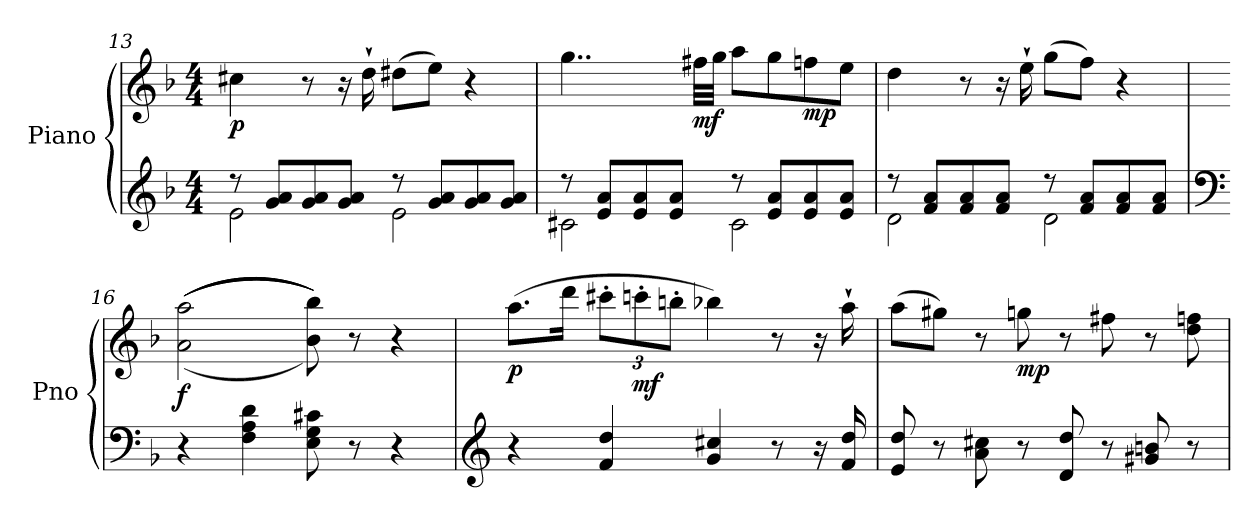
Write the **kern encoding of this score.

**kern	**kern	**dynam
*part1	*part1	*part1
*staff2	*staff1	*staff1/2
*I"Piano	*	*
*I'Pno	*	*
*clefG2	*clefG2	*
*k[b-]	*k[b-]	*
*M4/4	*M4/4	*
=13	=13	=13
*^	*	*
!	!	!	!LO:DY:b
8r	2e\	4cc#X\	p
8g/ 8a/L	.	.	.
8g/ 8a/	.	8r	.
8g/ 8a/J	.	16r	.
.	.	16dd`\	.
8r	2e\	(>8dd#X\L	.
8g/ 8a/L	.	8ee\J)	.
8g/ 8a/	.	4r	.
8g/ 8a/J	.	.	.
!!LO:LB:g=z
=14	=14	=14	=14
8r	2c#X\	4..gg\	.
8e/ 8a/L	.	.	.
8e/ 8a/	.	.	.
8e/ 8a/J	.	.	.
!	!	!	!LO:DY:b
.	.	32ff#X\LLL	mf
.	.	32gg\JJJ	.
8r	2c#\	8aa\L	.
8e/ 8a/L	.	8gg\	.
!	!	!	!LO:DY:b
8e/ 8a/	.	8ffn\	mp
8e/ 8a/J	.	8ee\J	.
=15	=15	=15	=15
8r	2d\	4dd\	.
8f/ 8a/L	.	.	.
8f/ 8a/	.	8r	.
8f/ 8a/J	.	16r	.
.	.	16ee`\	.
8r	2d\	(>8gg\L	.
8f/ 8a/L	.	8ff\J)	.
8f/ 8a/	.	4r	.
8f/ 8a/J	.	.	.
*v	*v	*	*
=16	=16	=16
*clefF4	*	*
!	!	!LO:DY:b
4r	(>(>(>(>(>2a\ 2aa\	f
4F\< 4A\< 4d\<	.	.
8E\ 8G\ 8c#X\	8b-\ 8bb-\)))))	.
8r	8r	.
4r	4r	.
=17	=17	=17
*clefG2	*	*
!	!	!LO:DY:b
4r	(>8.aa\L	p
.	16ddd\Jk	.
*	*Xbrackettup	*
4f/< 4dd/<	12ccc#X'\L	.
!	!	!LO:DY:b
.	12cccn'\	mf
.	12bbn'\J	.
4g/ 4cc#X/	4bb-X\)	.
8r	8r	.
16r	16r	.
16f/< 16dd/<	16aa`\	.
!!LO:PB:g=z
=18	=18	=18
8e/ 8dd/	(>8aa\L	.
8r	8gg#X\J)	.
8a\<< 8cc#X\<<	8r	.
!	!	!LO:DY:b
8r	8ggn\	mp
8d/ 8dd/	8r	.
8r	8ff#X\	.
8g#X/ 8bn/	8r	.
8r	8dd\ 8ffn\	.
=	=	=
*-	*-	*-
